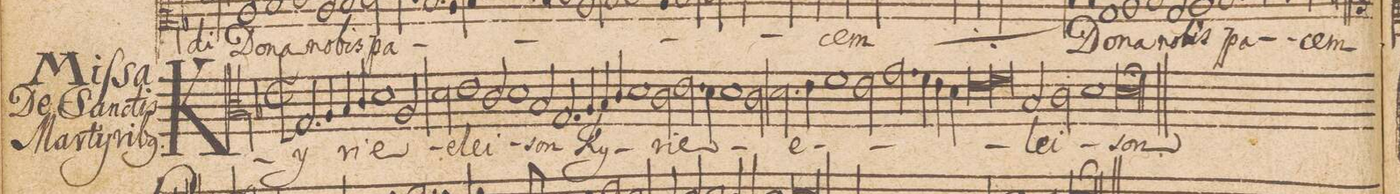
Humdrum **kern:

**kern	**text
*I"ALTVS.	*
*clefC3	*
*k[b-]	*
*met(c|)	*
*M2/1	*
2.G/	Ky-
4A/	.
4B-/	-ri-
4c/	.
1d\	-e
=2-	=2-
2A/	.
*2\right	*
2d\	e-
1e\	-lei-
=3-	=3-
2c/	.
1d\	.
=4-	=4-
2B-/	son
2.G/	Ky-
4A/	.
4B-/	.
4c/	.
=5-	=5-
1d\	.
2c\	ri-
2.e\	-e
=6-	=6-
4d\	.
1d\	.
2c\	.
=7-	=7-
2.d\	e-
4e\	.
1f\	.
=8-	=8-
2e\	.
2.g\	.
4f\	.
4e\	.
4d\	.
=9-	=9-
*lig	*
1e\	.
1f\	.
*Xlig	*
=10-	=10-
2B-/	-lei-
2c\	.
1d\	.
=11-	=11-
0d\;	-son.
=12||	=12||
*M2/1	*
*met(c|)	*
*-	*-
